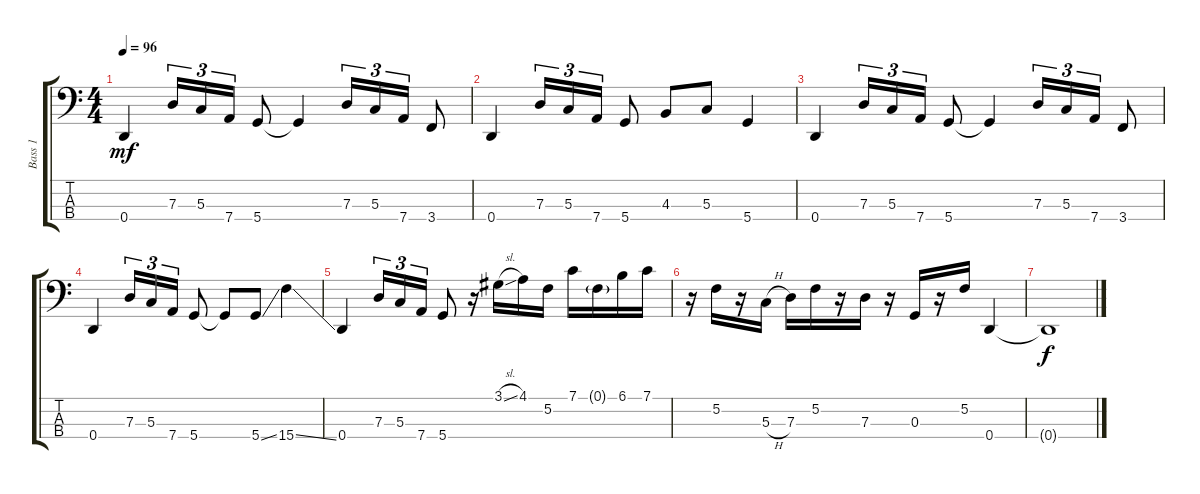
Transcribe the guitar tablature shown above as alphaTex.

\track ("Bass 1" "Bass 1") {instrument fretlessbass}
\staff {score tabs}
\tuning (F2 C2 G1 D1) {hide}
\ts (4 4)
\tempo 96
\clef f4
\ks c
0.4.4{dy mf} 7.3.16{tu (3 2)} 5.3.16{tu (3 2)} 7.4.16{tu (3 2)} 5.4.8 5.4{t}.4 7.3.16{tu (3 2)} 5.3.16{tu (3 2)} 7.4.16{tu (3 2)} 3.4.8 |
0.4.4 7.3.16{tu (3 2)} 5.3.16{tu (3 2)} 7.4.16{tu (3 2)} 5.4.8 4.3.8 5.3.8 5.4.4 |
0.4.4 7.3.16{tu (3 2)} 5.3.16{tu (3 2)} 7.4.16{tu (3 2)} 5.4.8 5.4{t}.4 7.3.16{tu (3 2)} 5.3.16{tu (3 2)} 7.4.16{tu (3 2)} 3.4.8 |
0.4.4 7.3.16{tu (3 2)} 5.3.16{tu (3 2)} 7.4.16{tu (3 2)} 5.4.8 5.4{t}.8 5.4{ss}.8 15.4{ss}.4 |
0.4.4 7.3.16{tu (3 2)} 5.3.16{tu (3 2)} 7.4.16{tu (3 2)} 5.4.8 r.16 3.1{sl}.16 4.1.16 5.2.16 7.1.16 0.1{g}.16 6.1.16 7.1.16 |
r.16 5.2.16 r.16 5.3{h}.16 7.3.16 5.2.16 r.16 7.3.16 r.16 0.3.16 r.16 5.2.16 0.4.4 |
0.4{t}.1{dy f}
